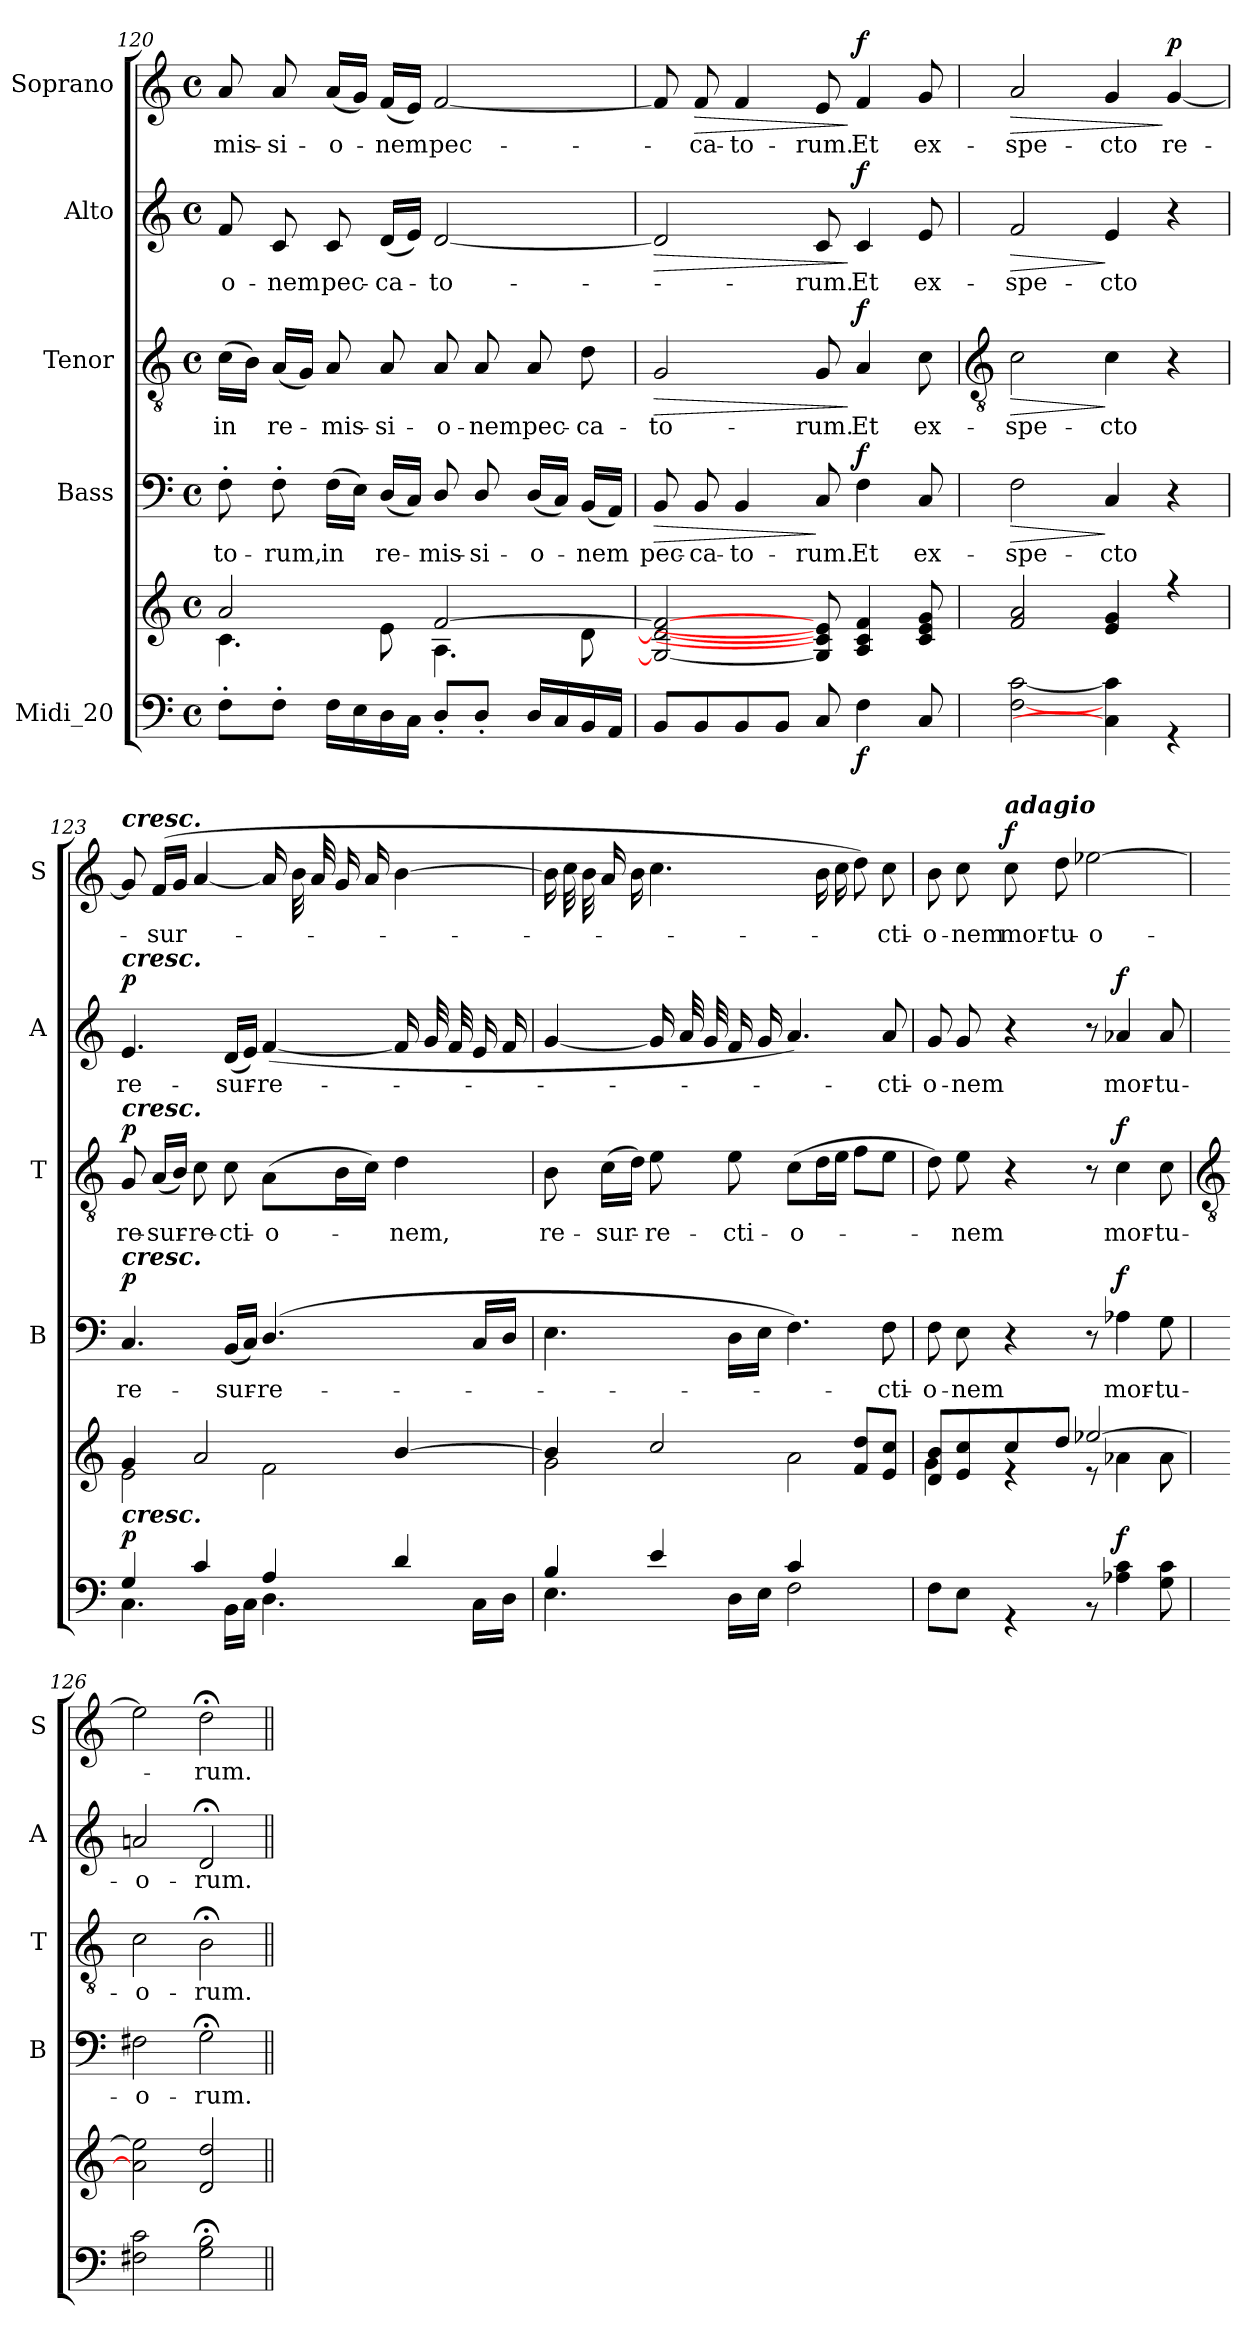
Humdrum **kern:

**kern	**kern	**dynam	**kern	**text	**dynam	**kern	**text	**dynam	**kern	**text	**dynam	**kern	**text	**dynam
*part5	*part5	*part5	*part4	*part4	*part4	*part3	*part3	*part3	*part2	*part2	*part2	*part1	*part1	*part1
*staff6	*staff5	*staff5/6	*staff4	*staff4	*staff4	*staff3	*staff3	*staff3	*staff2	*staff2	*staff2	*staff1	*staff1	*staff1
*I"Midi_20	*	*	*I"Bass	*	*	*I"Tenor	*	*	*I"Alto	*	*	*I"Soprano	*	*
*	*	*	*I'B	*	*	*I'T	*	*	*I'A	*	*	*I'S	*	*
*clefF4	*clefG2	*	*clefF4	*	*	*clefGv2	*	*	*clefG2	*	*	*clefG2	*	*
*k[]	*k[]	*	*k[]	*	*	*k[]	*	*	*k[]	*	*	*k[]	*	*
*C:	*C:	*	*C:	*	*	*C:	*	*	*C:	*	*	*C:	*	*
*M4/4	*M4/4	*	*M4/4	*	*	*M4/4	*	*	*M4/4	*	*	*M4/4	*	*
*met(c)	*met(c)	*	*met(c)	*	*	*met(c)	*	*	*met(c)	*	*	*met(c)	*	*
=120	=120	=120	=120	=120	=120	=120	=120	=120	=120	=120	=120	=120	=120	=120
*	*^	*	*	*	*	*	*	*	*	*	*	*	*	*
!	!	!	!	!	!LO:LY:b	!	!	!LO:LY:b	!	!	!LO:LY:b	!	!	!LO:LY:b	!
8F'L	2a/	4.c\	.	8F'	to-	.	(>16cLL	in	.	8f	o-	.	8a	mis-	.
.	.	.	.	.	.	.	16BJJ)	.	.	.	.	.	.	.	.
!	!	!	!	!	!LO:LY:b	!	!	!LO:LY:b	!	!	!LO:LY:b	!	!	!LO:LY:b	!
8F'J	.	.	.	8F'	-rum,	.	(<16ALL	re-	.	8c	-nem	.	8a	-si-	.
.	.	.	.	.	.	.	16GJJ)	.	.	.	.	.	.	.	.
!	!	!	!	!	!LO:LY:b	!	!	!LO:LY:b	!	!	!LO:LY:b	!	!	!LO:LY:b	!
16FLL	.	.	.	(>16FLL	in	.	8A	mis-	.	8c	pec-	.	(<16aLL	-o-	.
16E	.	.	.	16EJJ)	.	.	.	.	.	.	.	.	16gJJ)	.	.
!	!	!	!	!	!LO:LY:b	!	!	!LO:LY:b	!	!	!LO:LY:b	!	!	!LO:LY:b	!
16D	.	8e\	.	(<16DLL	re-	.	8A	-si-	.	(<16dLL	-ca-	.	(<16fLL	nem	.
16CJJ	.	.	.	16CJJ)	.	.	.	.	.	16eJJ)	.	.	16eJJ)	.	.
!	!	!	!	!	!LO:LY:b	!	!	!LO:LY:b	!	!	!LO:LY:b	!	!	!LO:LY:b	!
8D'/L	[2f/	4.A\	.	8D/	mis-	.	8A	-o-	.	[2d	to-	.	[2f	pec-	.
!	!	!	!	!	!LO:LY:b	!	!	!LO:LY:b	!	!	!	!	!	!	!
8D'/J	.	.	.	8D/	-si-	.	8A	-nem	.	.	.	.	.	.	.
!	!	!	!	!	!LO:LY:b	!	!	!LO:LY:b	!	!	!	!	!	!	!
16DLL	.	.	.	(<16DLL	-o-	.	8A	pec-	.	.	.	.	.	.	.
16C	.	.	.	16CJJ)	.	.	.	.	.	.	.	.	.	.	.
!	!	!	!	!	!LO:LY:b	!	!	!LO:LY:b	!	!	!	!	!	!	!
16BB	.	8d\	.	(<16BBLL	nem	.	8d	-ca-	.	.	.	.	.	.	.
16AAJJ	.	.	.	16AAJJ)	.	.	.	.	.	.	.	.	.	.	.
*	*v	*v	*	*	*	*	*	*	*	*	*	*	*	*	*
=121	=121	=121	=121	=121	=121	=121	=121	=121	=121	=121	=121	=121	=121	=121
!	!	!	!	!LO:LY:b	!LO:HP:b	!	!LO:LY:b	!LO:HP:b	!	!	!LO:HP:b	!	!	!
8BBL	2G/_ 2d/_ 2f/_	.	8BB	pec-	>	2G	-to-	>	2d]	.	>	8f]	.	.
!	!	!	!	!LO:LY:b	!	!	!	!	!	!	!	!	!LO:LY:b	!LO:HP:b
8BB	.	.	8BB	-ca-	.	.	.	.	.	.	.	8f	ca-	>
!	!	!	!	!LO:LY:b	!	!	!	!	!	!	!	!	!LO:LY:b	!
8BB	.	.	4BB	-to-	.	.	.	.	.	.	.	4f	-to-	.
8BBJ	.	.	.	.	.	.	.	.	.	.	.	.	.	.
!	!	!	!	!LO:LY:b	!	!	!LO:LY:b	!	!	!LO:LY:b	!	!	!LO:LY:b	!
8C	8G/] 8c/] 8e/]	.	8C	-rum.	]	8G	-rum.	.	8c	rum.	.	8e	-rum.	.
!	!	!LO:DY:b=2	!	!LO:LY:b	!LO:DY:b	!	!LO:LY:b	!LO:DY:n=1:b	!	!LO:LY:b	!LO:DY:n=1:b	!	!LO:LY:b	!LO:DY:n=1:b
4F	4A/ 4c/ 4f/	f	4F	Et	f	4A	Et	] f	4c	Et	] f	4f	Et	] f
!	!	!	!	!LO:LY:b	!	!	!LO:LY:b	!	!	!LO:LY:b	!	!	!LO:LY:b	!
8C	8c/ 8e/ 8g/	.	8C	ex-	.	8c	ex-	.	8e	ex-	.	8g	ex-	.
!!LO:LB:g=z
=122	=122	=122	=122	=122	=122	=122	=122	=122	=122	=122	=122	=122	=122	=122
*	*	*	*	*	*	*clefGv2	*	*	*	*	*	*	*	*
*^	*^	*	*	*	*	*	*	*	*	*	*	*	*	*
!	!	!	!	!	!	!LO:LY:b	!LO:HP:b	!	!LO:LY:b	!LO:HP:b	!	!LO:LY:b	!LO:HP:b	!	!LO:LY:b	!LO:HP:b
1ryy	[2F\ [2c\	2f/ 2a/	1ryy	.	2F	-spe-	>	2c	-spe-	>	2f	-spe-	>	2a	-spe-	>
!	!	!	!	!	!	!LO:LY:b	!	!	!LO:LY:b	!	!	!LO:LY:b	!	!	!LO:LY:b	!
.	4C\] 4c\]	4e/ 4g/	.	.	4C	-cto	]	4c	-cto	]	4e	-cto	]	4g	-cto	.
!	!	!	!	!	!	!	!	!	!	!	!	!	!	!	!LO:LY:b	!LO:DY:n=1:b
.	4r	4r	.	.	4r	.	.	4r	.	.	4r	.	.	[4g	re-	] p
=123	=123	=123	=123	=123	=123	=123	=123	=123	=123	=123	=123	=123	=123	=123	=123	=123
!	!	!	!	!	!	!	!	!	!	!	!	!	!	!LO:TX:a:Bi:t=cresc.	!	!
!	!	!	!	!	!	!	!	!	!	!	!LO:TX:a:Bi:t=cresc.	!	!	!	!	!
!	!	!	!	!	!	!	!	!LO:TX:a:Bi:t=cresc.	!	!	!	!	!	!	!	!
!	!	!	!	!	!LO:TX:a:Bi:t=cresc.	!	!	!	!	!	!	!	!	!	!	!
!LO:TX:a:Bi:t=cresc.	!	!	!	!	!	!	!	!	!	!	!	!	!	!	!	!
!	!	!	!	!LO:DY:a=2	!	!LO:LY:b	!LO:DY:b	!	!LO:LY:b	!LO:DY:b	!	!LO:LY:b	!LO:DY:b	!	!	!
4G/	4.C\	4g/	2e\	p	4.C	re-	p	8G	re-	p	4.e	re-	p	8g]	.	.
!	!	!	!	!	!	!	!	!	!LO:LY:b	!	!	!	!	!	!LO:LY:b	!
.	.	.	.	.	.	.	.	(<16ALL	-sur-	.	.	.	.	(>16fLL	sur-	.
.	.	.	.	.	.	.	.	16BJJ)	.	.	.	.	.	16gJJ	.	.
!	!	!	!	!	!	!	!	!	!LO:LY:b	!	!	!	!	!	!	!
4c/	.	2a/	.	.	.	.	.	8c	re-	.	.	.	.	[4a	.	.
!	!	!	!	!	!	!LO:LY:b	!	!	!LO:LY:b	!	!	!LO:LY:b	!	!	!	!
.	16BB\LL	.	.	.	(<16BBLL	-sur-	.	8c	-cti-	.	(<16dLL	-sur-	.	.	.	.
.	16C\JJ	.	.	.	16CJJ)	.	.	.	.	.	16eJJ)	.	.	.	.	.
!	!	!	!	!	!	!LO:LY:b	!	!	!LO:LY:b	!	!	!LO:LY:b	!	!	!	!
4A/	4.D\	.	2f\	.	(>4.D/	re-	.	(>8AL	-o-	.	(<[4f	re-	.	16aLL]	.	.
.	.	.	.	.	.	.	.	.	.	.	.	.	.	32bL	.	.
.	.	.	.	.	.	.	.	.	.	.	.	.	.	32a	.	.
.	.	.	.	.	.	.	.	16BL	.	.	.	.	.	16g	.	.
.	.	.	.	.	.	.	.	16cJJ)	.	.	.	.	.	16aJJ	.	.
!	!	!	!	!	!	!	!	!	!LO:LY:b	!	!	!	!	!	!	!
4d/	.	[4b/	.	.	.	.	.	4d	nem,	.	16fLL]	.	.	[4b	.	.
.	.	.	.	.	.	.	.	.	.	.	32gL	.	.	.	.	.
.	.	.	.	.	.	.	.	.	.	.	32f	.	.	.	.	.
.	16C\LL	.	.	.	16CLL	.	.	.	.	.	16e	.	.	.	.	.
.	16D\JJ	.	.	.	16DJJ	.	.	.	.	.	16fJJ	.	.	.	.	.
=124	=124	=124	=124	=124	=124	=124	=124	=124	=124	=124	=124	=124	=124	=124	=124	=124
!	!	!	!	!	!	!	!	!	!LO:LY:b	!	!	!	!	!	!	!
4B/	4.E\	4b/]	2g\	.	4.E	.	.	8B	re-	.	[4g	.	.	16bLL]	.	.
.	.	.	.	.	.	.	.	.	.	.	.	.	.	32ccL	.	.
.	.	.	.	.	.	.	.	.	.	.	.	.	.	32b	.	.
!	!	!	!	!	!	!	!	!	!LO:LY:b	!	!	!	!	!	!	!
.	.	.	.	.	.	.	.	(>16cLL	-sur-	.	.	.	.	16a	.	.
.	.	.	.	.	.	.	.	16dJJ)	.	.	.	.	.	16bJJ	.	.
!	!	!	!	!	!	!	!	!	!LO:LY:b	!	!	!	!	!	!	!
4e/	.	2cc/	.	.	.	.	.	8e	re-	.	16gLL]	.	.	4.cc	.	.
.	.	.	.	.	.	.	.	.	.	.	32aL	.	.	.	.	.
.	.	.	.	.	.	.	.	.	.	.	32g	.	.	.	.	.
!	!	!	!	!	!	!	!	!	!LO:LY:b	!	!	!	!	!	!	!
.	16D\LL	.	.	.	16DLL	.	.	8e	-cti-	.	16f	.	.	.	.	.
.	16E\JJ	.	.	.	16EJJ	.	.	.	.	.	16gJJ	.	.	.	.	.
!	!	!	!	!	!	!	!	!	!LO:LY:b	!	!	!	!	!	!	!
4c/	2F\	.	2a\	.	4.F)	.	.	(>8cL	-o-	.	4.a)	.	.	.	.	.
.	.	.	.	.	.	.	.	16dL	.	.	.	.	.	16bLL	.	.
.	.	.	.	.	.	.	.	16eJJ	.	.	.	.	.	16cc	.	.
4ryy	.	8f/ 8dd/L	.	.	.	.	.	8fL	.	.	.	.	.	8ddJ)	.	.
!	!	!	!	!	!	!LO:LY:b	!	!	!	!	!	!LO:LY:b	!	!	!LO:LY:b	!
.	.	8e/ 8cc/J	.	.	8F	cti-	.	8eJ	.	.	8a	cti-	.	8cc	cti-	.
=125	=125	=125	=125	=125	=125	=125	=125	=125	=125	=125	=125	=125	=125	=125	=125	=125
!	!	!	!	!	!	!LO:LY:b	!	!	!	!	!	!LO:LY:b	!	!	!LO:LY:b	!
1ryy	8F\L	8d/ 8b/L	4g\	.	8F	-o-	.	8d)	.	.	8g	-o-	.	8b	-o-	.
!	!	!	!	!	!	!LO:LY:b	!	!	!LO:LY:b	!	!	!LO:LY:b	!	!	!LO:LY:b	!
.	8E\J	8e/ 8cc/	.	.	8E	-nem	.	8e	nem	.	8g	-nem	.	8cc	-nem	.
!	!	!	!	!	!	!	!	!	!	!	!	!	!	!LO:TX:a:Bi:t=adagio	!	!
!	!	!	!	!	!	!	!	!	!	!	!	!	!	!	!LO:LY:b	!LO:DY:b
.	4r	8cc/	4r	.	4r	.	.	4r	.	.	4r	.	.	8cc	mor-	f
!	!	!	!	!	!	!	!	!	!	!	!	!	!	!	!LO:LY:b	!
.	.	8dd/J	.	.	.	.	.	.	.	.	.	.	.	8dd	-tu-	.
!	!	!	!	!	!	!	!	!	!	!	!	!	!	!	!LO:LY:b	!
.	8r	[2ee-X/	8r	.	8r	.	.	8r	.	.	8r	.	.	[2ee-X	-o-	.
!	!	!	!	!LO:DY:a=2	!	!LO:LY:b	!LO:DY:b	!	!LO:LY:b	!LO:DY:b	!	!LO:LY:b	!LO:DY:b	!	!	!
.	4A-X\ 4c\	.	4a-X\	f	4A-X	mor-	f	4c	mor-	f	4a-X	mor-	f	.	.	.
!	!	!	!	!	!	!LO:LY:b	!	!	!LO:LY:b	!	!	!LO:LY:b	!	!	!	!
.	8G\ 8c\	.	8a-\	.	8G	-tu-	.	8c	-tu-	.	8a-	-tu-	.	.	.	.
*v	*v	*	*	*	*	*	*	*	*	*	*	*	*	*	*	*
!!LO:LB:g=z
=126	=126	=126	=126	=126	=126	=126	=126	=126	=126	=126	=126	=126	=126	=126	=126
*	*	*	*	*	*	*	*clefGv2	*	*	*	*	*	*	*	*
*^	*	*	*	*	*	*	*	*	*	*	*	*	*	*	*
!	!	!	!	!	!	!LO:LY:b	!	!	!LO:LY:b	!	!	!LO:LY:b	!	!	!	!
*v	*v	*	*	*	*	*	*	*	*	*	*	*	*	*	*	*
2F#X 2c	2an\] 2ee-\]	1ryy	.	2F#X	-o-	.	2c	-o-	.	2an	-o-	.	2ee-]	.	.
!	!	!	!	!	!LO:LY:b	!	!	!LO:LY:b	!	!	!LO:LY:b	!	!	!LO:LY:b	!
2G; 2B;	2d/ 2dd/	.	.	2G;<	-rum.	.	2B;<	-rum.	.	2d;<	-rum.	.	2dd;<	rum.	.
*	*v	*v	*	*	*	*	*	*	*	*	*	*	*	*	*
=||	=||	=||	=||	=||	=||	=||	=||	=||	=||	=||	=||	=||	=||	=||
*-	*-	*-	*-	*-	*-	*-	*-	*-	*-	*-	*-	*-	*-	*-
